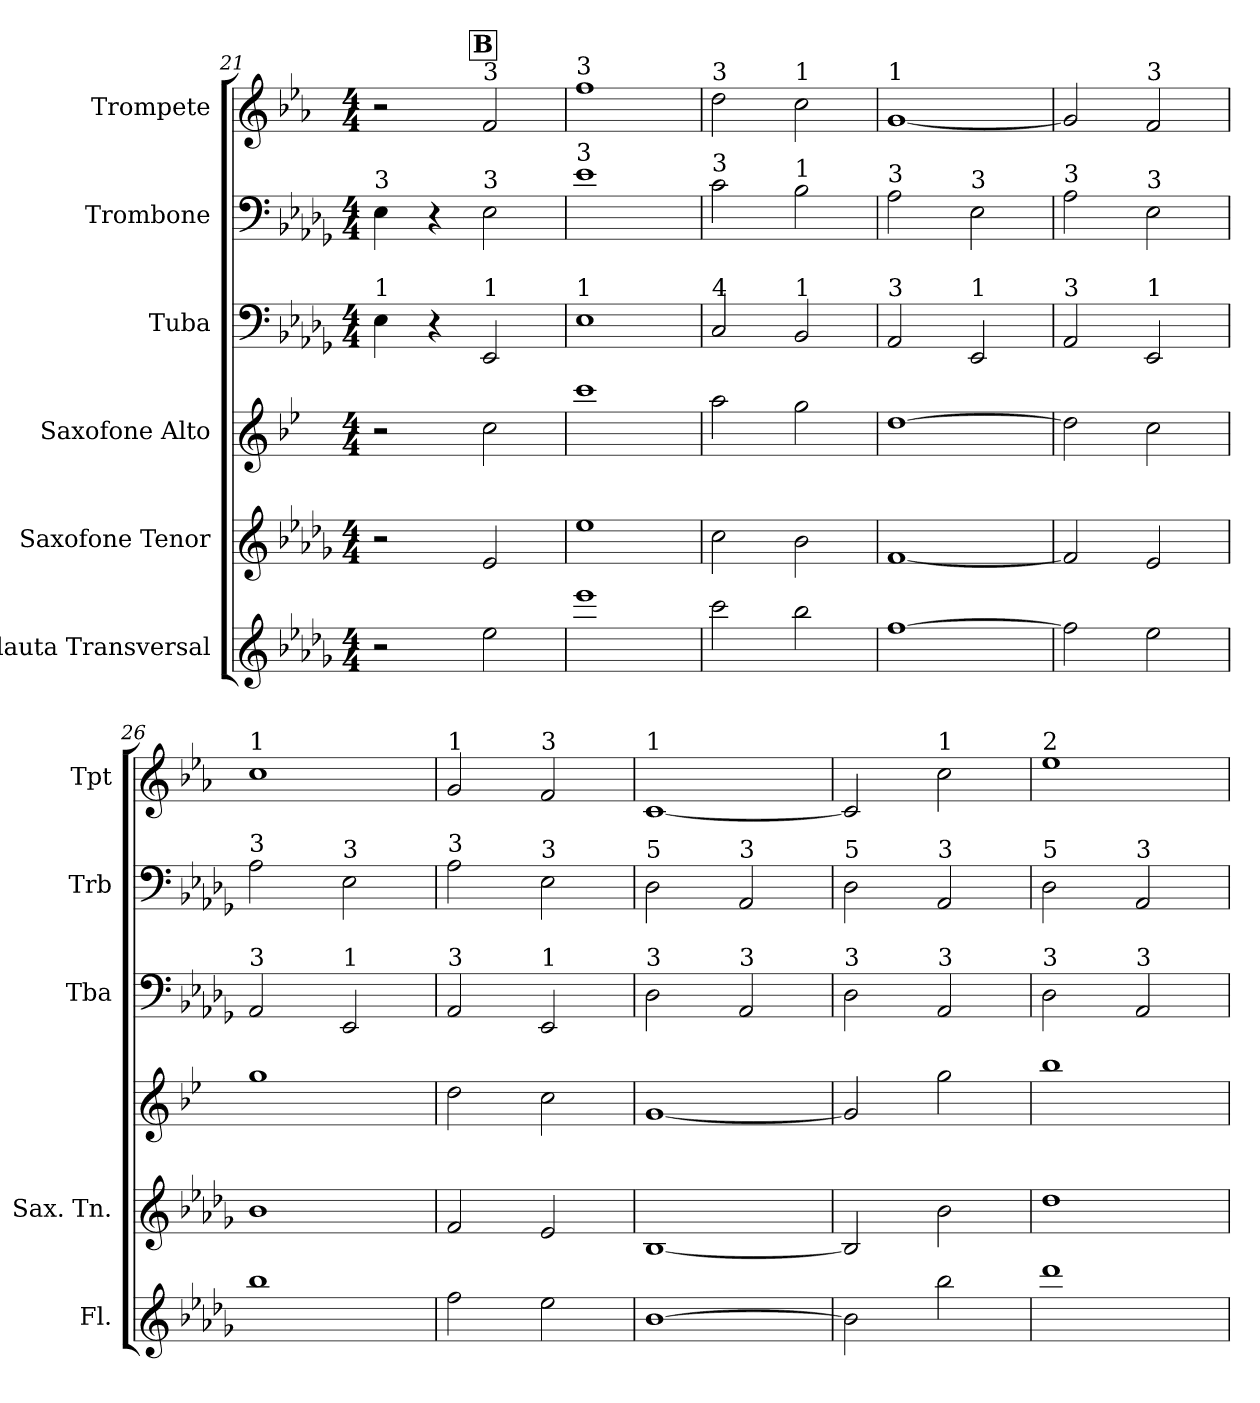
**kern	**kern	**kern	**kern	**kern	**kern
*part6	*part5	*part4	*part3	*part2	*part1
*staff6	*staff5	*staff4	*staff3	*staff2	*staff1
*I"Flauta Transversal	*I"Saxofone Tenor	*I"Saxofone Alto	*I"Tuba	*I"Trombone	*I"Trompete
*I'Fl.	*I'Sax. Tn.	*	*I'Tba	*I'Trb	*I'Tpt
*clefG2	*clefG2	*clefG2	*clefF4	*clefF4	*clefG2
*	*ITrd8c14	*ITrd5c9	*	*	*ITrd1c2
*k[b-e-a-d-g-]	*k[b-e-a-d-g-]	*k[b-e-a-d-g-]	*k[b-e-a-d-g-]	*k[b-e-a-d-g-]	*k[b-e-a-d-g-]
*M4/4	*M4/4	*M4/4	*M4/4	*M4/4	*M4/4
!!LO:REH:place=s1:a:B:fs=14:t=B:qo=2
=21	=21	=21	=21	=21	=21
!	!	!	!	!LO:TX:a:t=3	!
!	!	!	!LO:TX:a:t=1	!	!
2r	2r	2r	4E-\	4E-\	2r
.	.	.	4r	4r	.
!	!	!	!	!	!LO:TX:a:t=3
!	!	!	!	!LO:TX:a:t=3	!
!	!	!	!LO:TX:a:t=1	!	!
2ee-\	2E-/	2e-\	2EE-/	2E-\	2e-/
=22	=22	=22	=22	=22	=22
!	!	!	!	!	!LO:TX:a:t=3
!	!	!	!	!LO:TX:a:t=3	!
!	!	!	!LO:TX:a:t=1	!	!
1eee-	1e-	1ee-	1E-	1e-	1ee-
=23	=23	=23	=23	=23	=23
!	!	!	!	!	!LO:TX:a:t=3
!	!	!	!	!LO:TX:a:t=3	!
!	!	!	!LO:TX:a:t=4	!	!
2ccc\	2c\	2cc\	2C/	2c\	2cc\
!	!	!	!	!	!LO:TX:a:t=1
!	!	!	!	!LO:TX:a:t=1	!
!	!	!	!LO:TX:a:t=1	!	!
2bb-\	2B-\	2b-\	2BB-/	2B-\	2b-\
=24	=24	=24	=24	=24	=24
!	!	!	!	!	!LO:TX:a:t=1
!	!	!	!	!LO:TX:a:t=3	!
!	!	!	!LO:TX:a:t=3	!	!
[1ff	[1F	[1f	2AA-/	2A-\	[1f
!	!	!	!	!LO:TX:a:t=3	!
!	!	!	!LO:TX:a:t=1	!	!
.	.	.	2EE-/	2E-\	.
!!LO:PB:g=z
=25	=25	=25	=25	=25	=25
!	!	!	!	!LO:TX:a:t=3	!
!	!	!	!LO:TX:a:t=3	!	!
2ff\]	2F/]	2f\]	2AA-/	2A-\	2f/]
!	!	!	!	!	!LO:TX:a:t=3
!	!	!	!	!LO:TX:a:t=3	!
!	!	!	!LO:TX:a:t=1	!	!
2ee-\	2E-/	2e-\	2EE-/	2E-\	2e-/
=26	=26	=26	=26	=26	=26
!	!	!	!	!	!LO:TX:a:t=1
!	!	!	!	!LO:TX:a:t=3	!
!	!	!	!LO:TX:a:t=3	!	!
1bb-	1B-	1b-	2AA-/	2A-\	1b-
!	!	!	!	!LO:TX:a:t=3	!
!	!	!	!LO:TX:a:t=1	!	!
.	.	.	2EE-/	2E-\	.
=27	=27	=27	=27	=27	=27
!	!	!	!	!	!LO:TX:a:t=1
!	!	!	!	!LO:TX:a:t=3	!
!	!	!	!LO:TX:a:t=3	!	!
2ff\	2F/	2f\	2AA-/	2A-\	2f/
!	!	!	!	!	!LO:TX:a:t=3
!	!	!	!	!LO:TX:a:t=3	!
!	!	!	!LO:TX:a:t=1	!	!
2ee-\	2E-/	2e-\	2EE-/	2E-\	2e-/
=28	=28	=28	=28	=28	=28
!	!	!	!	!	!LO:TX:a:t=1
!	!	!	!	!LO:TX:a:t=5	!
!	!	!	!LO:TX:a:t=3	!	!
[1b-	[1BB-	[1B-	2D-\	2D-\	[1B-
!	!	!	!	!LO:TX:a:t=3	!
!	!	!	!LO:TX:a:t=3	!	!
.	.	.	2AA-/	2AA-/	.
=29	=29	=29	=29	=29	=29
!	!	!	!	!LO:TX:a:t=5	!
!	!	!	!LO:TX:a:t=3	!	!
2b-\]	2BB-/]	2B-/]	2D-\	2D-\	2B-/]
!	!	!	!	!	!LO:TX:a:t=1
!	!	!	!	!LO:TX:a:t=3	!
!	!	!	!LO:TX:a:t=3	!	!
2bb-\	2B-\	2b-\	2AA-/	2AA-/	2b-\
=30	=30	=30	=30	=30	=30
!	!	!	!	!	!LO:TX:a:t=2
!	!	!	!	!LO:TX:a:t=5	!
!	!	!	!LO:TX:a:t=3	!	!
1ddd-	1d-	1dd-	2D-\	2D-\	1dd-
!	!	!	!	!LO:TX:a:t=3	!
!	!	!	!LO:TX:a:t=3	!	!
.	.	.	2AA-/	2AA-/	.
=	=	=	=	=	=
*-	*-	*-	*-	*-	*-
